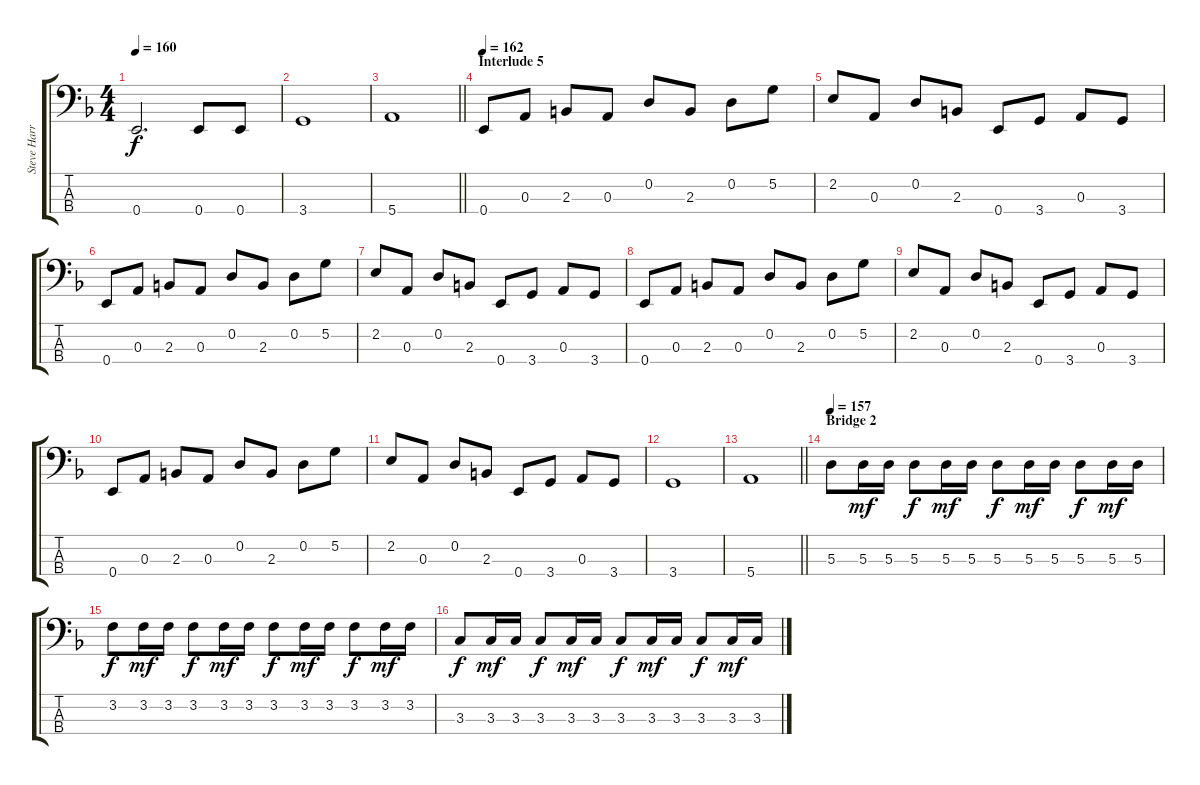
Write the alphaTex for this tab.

\track ("Steve Harris" "Steve Harr") {instrument electricbassfinger}
\staff {score tabs}
\tuning (G2 D2 A1 E1) {hide}
\ts (4 4)
\tempo 160
\clef f4
\ks f
0.4.2{d dy f} 0.4.8 0.4.8 |
3.4.1 |
\barLineRight lightlight
5.4.1 |
\section ("" "Interlude 5")
\tempo 162
0.4.8 0.3.8 2.3.8 0.3.8 0.2.8 2.3.8 0.2.8 5.2.8 |
2.2.8 0.3.8 0.2.8 2.3.8 0.4.8 3.4.8 0.3.8 3.4.8 |
0.4.8 0.3.8 2.3.8 0.3.8 0.2.8 2.3.8 0.2.8 5.2.8 |
2.2.8 0.3.8 0.2.8 2.3.8 0.4.8 3.4.8 0.3.8 3.4.8 |
0.4.8 0.3.8 2.3.8 0.3.8 0.2.8 2.3.8 0.2.8 5.2.8 |
2.2.8 0.3.8 0.2.8 2.3.8 0.4.8 3.4.8 0.3.8 3.4.8 |
0.4.8 0.3.8 2.3.8 0.3.8 0.2.8 2.3.8 0.2.8 5.2.8 |
2.2.8 0.3.8 0.2.8 2.3.8 0.4.8 3.4.8 0.3.8 3.4.8 |
3.4.1 |
\barLineRight lightlight
5.4.1 |
\section ("" "Bridge 2")
\tempo 157
5.3.8 5.3.16{dy mf} 5.3.16 5.3.8{dy f} 5.3.16{dy mf} 5.3.16 5.3.8{dy f} 5.3.16{dy mf} 5.3.16 5.3.8{dy f} 5.3.16{dy mf} 5.3.16 |
3.2.8{dy f} 3.2.16{dy mf} 3.2.16 3.2.8{dy f} 3.2.16{dy mf} 3.2.16 3.2.8{dy f} 3.2.16{dy mf} 3.2.16 3.2.8{dy f} 3.2.16{dy mf} 3.2.16 |
3.3.8{dy f} 3.3.16{dy mf} 3.3.16 3.3.8{dy f} 3.3.16{dy mf} 3.3.16 3.3.8{dy f} 3.3.16{dy mf} 3.3.16 3.3.8{dy f} 3.3.16{dy mf} 3.3.16
